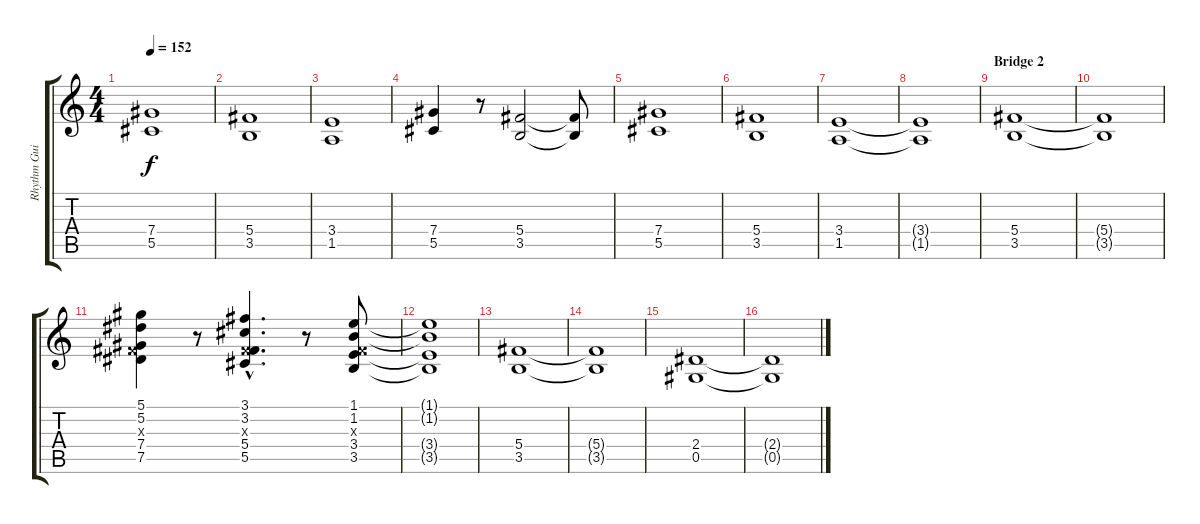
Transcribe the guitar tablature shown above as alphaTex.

\track ("Rhythm Guitar 1" "Rhythm Gui") {instrument distortionguitar}
\staff {score tabs}
\tuning (Eb4 Bb3 Gb3 Db3 Ab2 Eb2) {hide}
\ts (4 4)
\tempo 152
\clef g2
\ks c
(7.4 5.5).1{dy f} |
(5.4 3.5).1 |
(3.4 1.5).1 |
(7.4 5.5).4 r.8 (5.4 3.5).2 (5.4{t} 3.5{t}).8 |
(7.4 5.5).1 |
(5.4 3.5).1 |
(3.4 1.5).1 |
(3.4{t} 1.5{t}).1 |
\section ("" "Bridge 2")
(5.4 3.5).1 |
(5.4{t} 3.5{t}).1 |
(5.1 5.2 0.3{x} 7.4 7.5).4 r.8 (3.1{hac} 3.2{hac} 0.3{hac x} 5.4{hac} 5.5{hac}).4{d} r.8 (1.1 1.2 0.3{x} 3.4 3.5).8 |
(1.1{t} 1.2{t} 3.4{t} 3.5{t}).1 |
(5.4 3.5).1 |
(5.4{t} 3.5{t}).1 |
(2.4 0.5).1 |
(2.4{t} 0.5{t}).1
